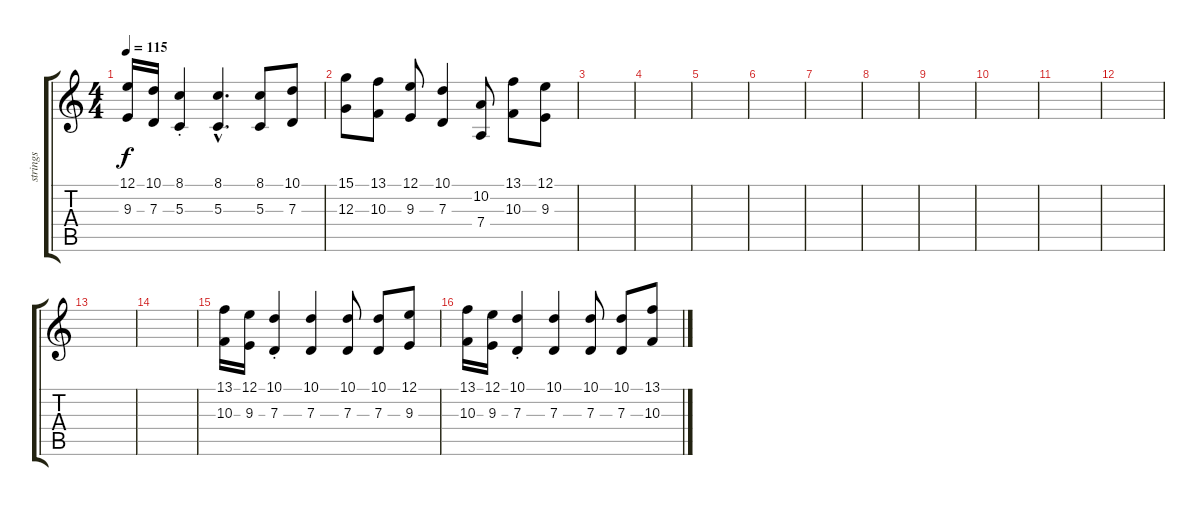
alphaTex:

\track ("strings" "strings") {instrument stringensemble1}
\staff {score tabs}
\tuning (E4 B3 G3 D3 A2 E2) {hide}
\ts (4 4)
\tempo 115
\clef g2
\ks c
(12.1 9.3).16{dy f} (10.1 7.3).16 (8.1{st} 5.3{st}).4 (8.1{hac} 5.3{hac}).4{d} (8.1 5.3).8 (10.1 7.3).8 |
(15.1 12.3).8 (13.1 10.3).8 (12.1 9.3).8 (10.1 7.3).4 (10.2 7.4).8 (13.1 10.3).8 (12.1 9.3).8 |
|
|
|
|
|
|
|
|
|
|
|
|
(13.1 10.3).16 (12.1 9.3).16 (10.1{st} 7.3{st}).4 (10.1 7.3).4 (10.1 7.3).8 (10.1 7.3).8 (12.1 9.3).8 |
(13.1 10.3).16 (12.1 9.3).16 (10.1{st} 7.3{st}).4 (10.1 7.3).4 (10.1 7.3).8 (10.1 7.3).8 (13.1 10.3).8
